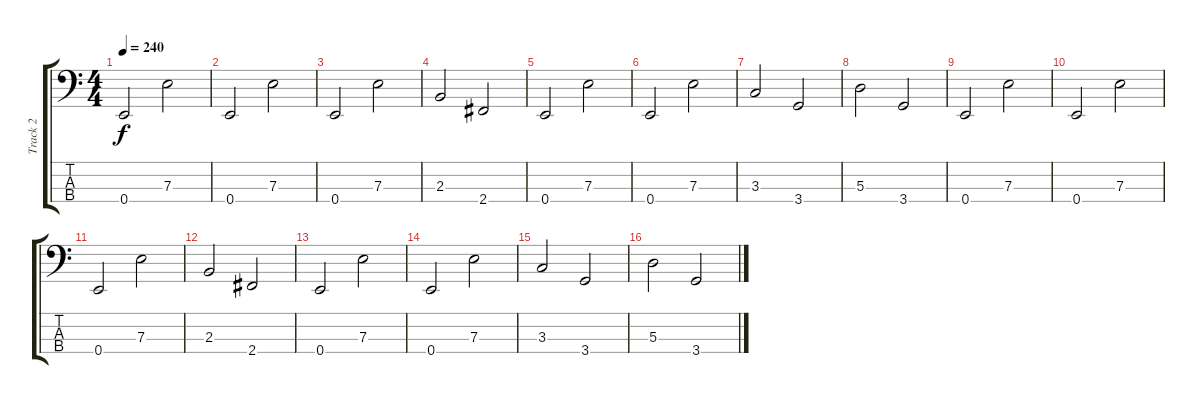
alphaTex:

\track ("Track 2" "Track 2") {instrument acousticbass}
\staff {score tabs}
\tuning (G2 D2 A1 E1) {hide}
\ts (4 4)
\tempo 240
\clef f4
\ks c
0.4.2{dy f} 7.3.2 |
0.4.2 7.3.2 |
0.4.2 7.3.2 |
2.3.2 2.4.2 |
0.4.2 7.3.2 |
0.4.2 7.3.2 |
3.3.2 3.4.2 |
5.3.2 3.4.2 |
0.4.2 7.3.2 |
0.4.2 7.3.2 |
0.4.2 7.3.2 |
2.3.2 2.4.2 |
0.4.2 7.3.2 |
0.4.2 7.3.2 |
3.3.2 3.4.2 |
5.3.2 3.4.2
